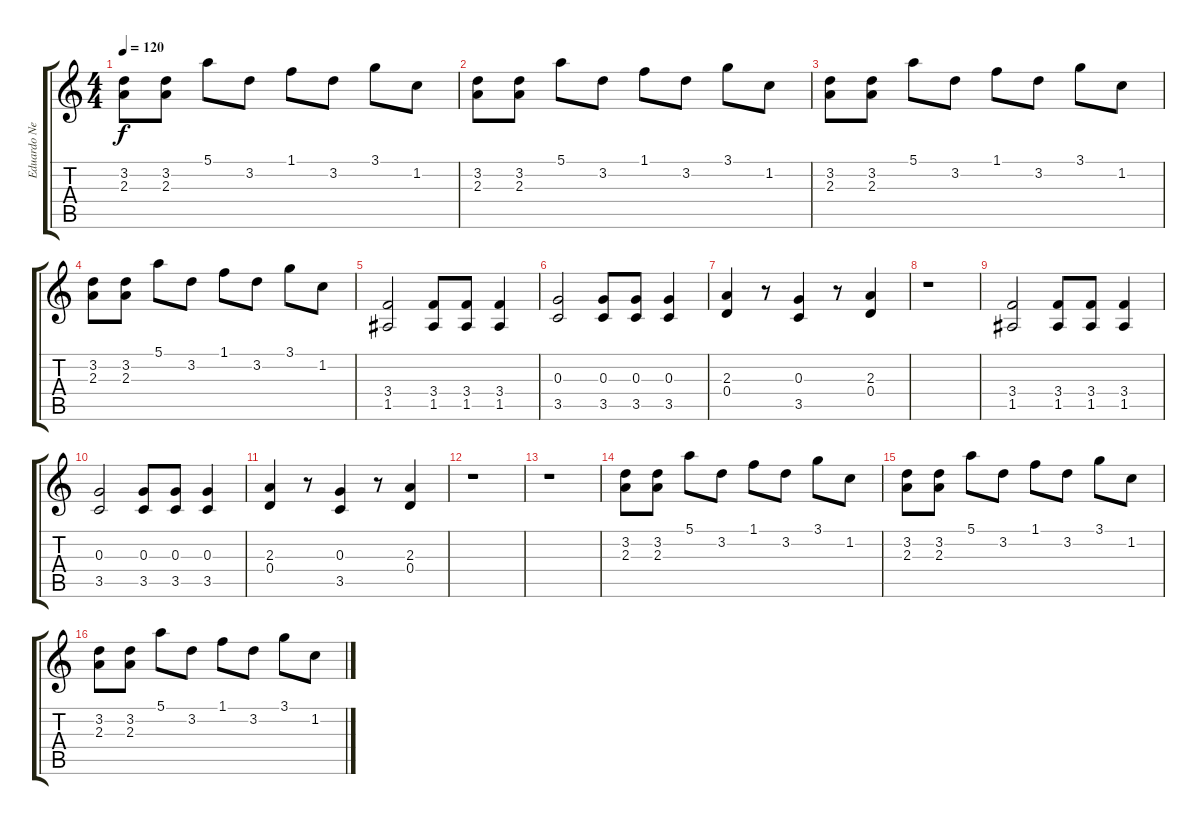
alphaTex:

\track ("Eduardo Neves - Guitar" "Eduardo Ne") {instrument overdrivenguitar}
\staff {score tabs}
\tuning (E4 B3 G3 D3 A2 E2) {hide}
\ts (4 4)
\tempo 120
\clef g2
\ks c
(3.2 2.3).8{dy f} (3.2 2.3).8 5.1.8 3.2.8 1.1.8 3.2.8 3.1.8 1.2.8 |
(3.2 2.3).8 (3.2 2.3).8 5.1.8 3.2.8 1.1.8 3.2.8 3.1.8 1.2.8 |
(3.2 2.3).8 (3.2 2.3).8 5.1.8 3.2.8 1.1.8 3.2.8 3.1.8 1.2.8 |
(3.2 2.3).8 (3.2 2.3).8 5.1.8 3.2.8 1.1.8 3.2.8 3.1.8 1.2.8 |
(3.4 1.5).2 (3.4 1.5).8 (3.4 1.5).8 (3.4 1.5).4 |
(0.3 3.5).2 (0.3 3.5).8 (0.3 3.5).8 (0.3 3.5).4 |
(2.3 0.4).4 r.8 (0.3 3.5).4 r.8 (2.3 0.4).4 |
r.1 |
(3.4 1.5).2 (3.4 1.5).8 (3.4 1.5).8 (3.4 1.5).4 |
(0.3 3.5).2 (0.3 3.5).8 (0.3 3.5).8 (0.3 3.5).4 |
(2.3 0.4).4 r.8 (0.3 3.5).4 r.8 (2.3 0.4).4 |
r.1 |
r.1 |
(3.2 2.3).8 (3.2 2.3).8 5.1.8 3.2.8 1.1.8 3.2.8 3.1.8 1.2.8 |
(3.2 2.3).8 (3.2 2.3).8 5.1.8 3.2.8 1.1.8 3.2.8 3.1.8 1.2.8 |
(3.2 2.3).8 (3.2 2.3).8 5.1.8 3.2.8 1.1.8 3.2.8 3.1.8 1.2.8
